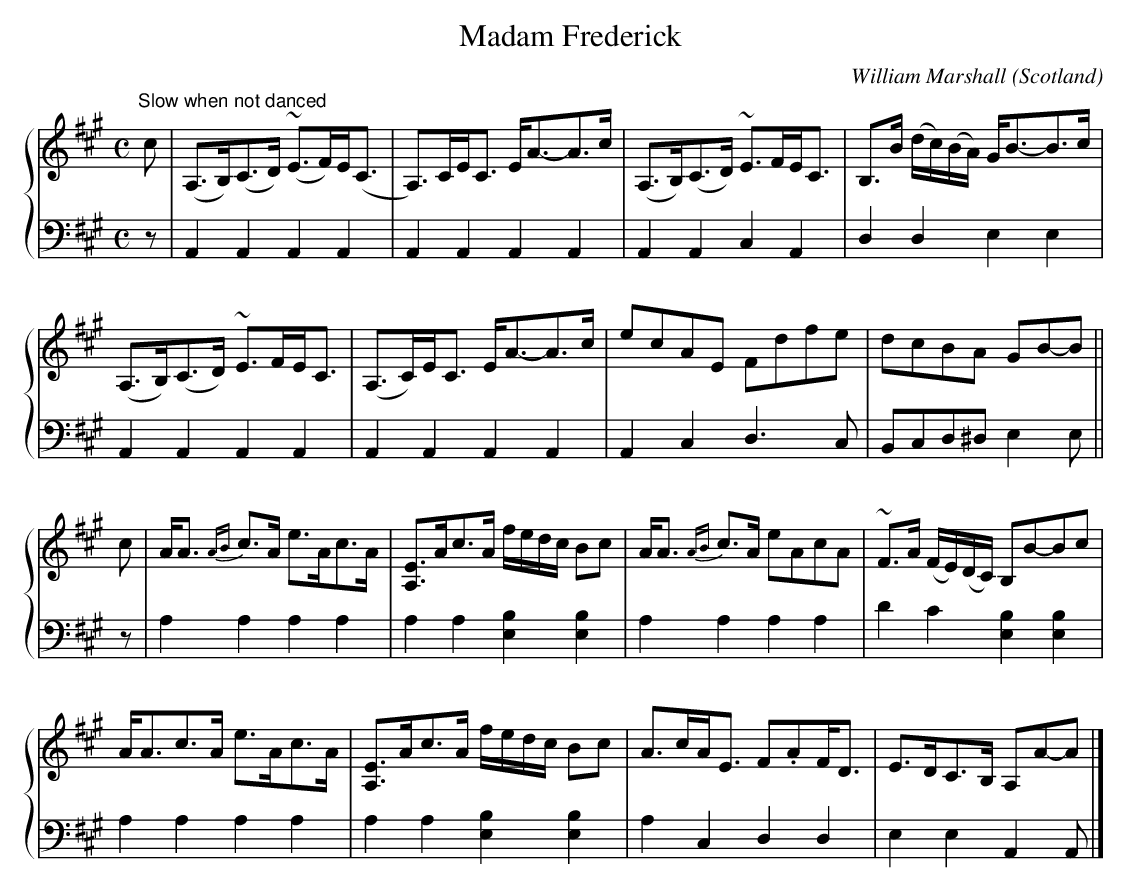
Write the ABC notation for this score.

X:1
T:Madam Frederick
C:William Marshall
L:1/8
M:C
O:Scotland
K:A major
%%staves {1 2}
V:1
"^Slow when not danced"
c  | \
(A,>B,)(C>D) (~E>F)E<(C | A,)>CE<C E<A-A>c | \
(A,>B,)(C>D) ~E>FE<C | B,>B (d/c/)(B/A/) G<B-B>c |
(A,>B,)(C>D) ~E>FE<C | (A,>C)E<C E<A-A>c | \
ecAE Fdfe | dcBA GB-B ||
c | \
A<A {AB}c>A e>Ac>A | [A,E]>Ac>A f/e/d/c/ Bc | \
A<A {AB}c>A eAcA | ~F>A (F/E/)(D/C/) B,B-Bc |
A<Ac>A e>Ac>A | [A,E]>Ac>A f/e/d/c/ Bc | \
A>cA<E F.AF<D | E>DC>B, A,A-A |]
V:2 clef=bass  octave=-2
L:1/4
z/ | AAAA | AAAA | AAcA | ddee | AAAA | AAAA | Acd>c | B/c/d/^d/ ee/ || \
z/ | aaaa | aa[eb][eb] | aaaa | d'c'[eb][eb] | aaaa | aa[eb][eb] | acdd | eeAA/ |]
